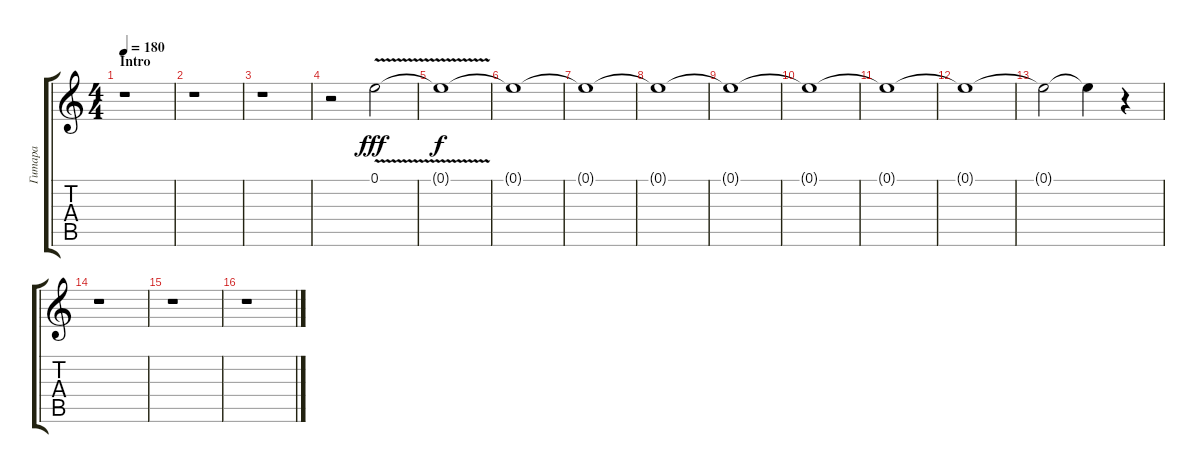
\track ("Гитара" "Гитара") {instrument overdrivenguitar}
\staff {score tabs}
\tuning (E4 B3 G3 D3 A2 E2) {hide}
\ts (4 4)
\section ("" "Intro")
\tempo 180
\clef g2
\ks c
r.1{dy fff instrument overdrivenguitar} |
r.1 |
r.1 |
r.2 0.1{v}.2{volume 5} |
0.1{t}.1{dy f} |
0.1{t}.1 |
0.1{t}.1 |
0.1{t}.1 |
0.1{t}.1 |
0.1{t}.1 |
0.1{t}.1 |
0.1{t}.1 |
0.1{t}.2 0.1{t}.4 r.4 |
r.1 |
r.1 |
r.1
